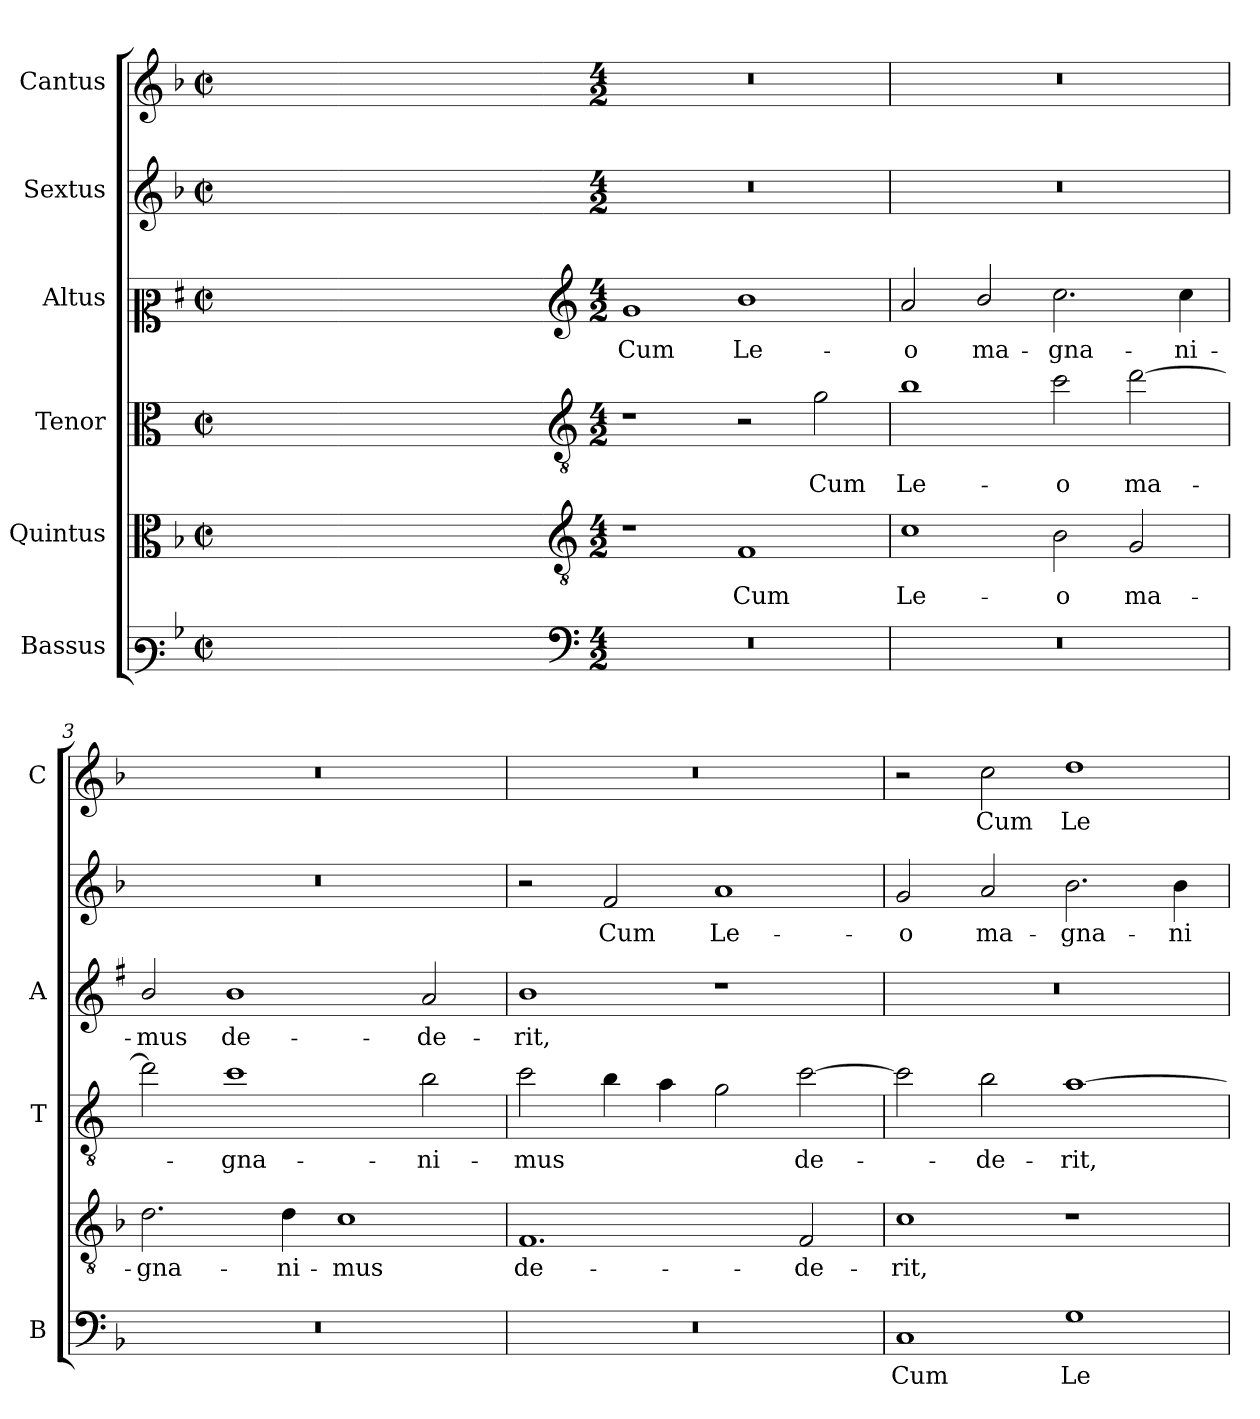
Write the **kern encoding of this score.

**kern	**text	**kern	**text	**kern	**text	**kern	**text	**kern	**text	**kern	**text
*part6	*part6	*part5	*part5	*part4	*part4	*part3	*part3	*part2	*part2	*part1	*part1
*staff6	*staff6	*staff5	*staff5	*staff4	*staff4	*staff3	*staff3	*staff2	*staff2	*staff1	*staff1
*I"Bassus	*	*I"Quintus	*	*I"Tenor	*	*I"Altus	*	*I"Sextus	*	*I"Cantus	*
*I'B	*	*	*	*I'T	*	*I'A	*	*	*	*I'C	*
*clefF3	*	*clefC3	*	*clefC3	*	*clefC2	*	*clefG2	*	*clefG2	*
*	*	*	*	*ITrd4c7	*	*ITrd1c2	*	*	*	*	*
*k[b-]	*	*k[b-]	*	*k[b-]	*	*k[b-]	*	*k[b-]	*	*k[b-]	*
*F:	*	*F:	*	*F:	*	*F:	*	*F:	*	*F:	*
*M2/2	*	*M2/2	*	*M2/2	*	*M2/2	*	*M2/2	*	*M2/2	*
*met(c|)	*	*met(c|)	*	*met(c|)	*	*met(c|)	*	*met(c|)	*	*met(c|)	*
=	=	=	=	=	=	=	=	=	=	=	=
1ryy	.	1ryy	.	1ryy	.	1ryy	.	1ryy	.	1ryy	.
=1X-	=1X-	=1X-	=1X-	=1X-	=1X-	=1X-	=1X-	=1X-	=1X-	=1X-	=1X-
4ryy	.	4ryy	.	4ryy	.	4ryy	.	4ryy	.	4ryy	.
4ryy	.	4ryy	.	4ryy	.	4ryy	.	4ryy	.	4ryy	.
4ryy	.	4ryy	.	4ryy	.	4ryy	.	4ryy	.	4ryy	.
4ryy	.	4ryy	.	4ryy	.	4ryy	.	4ryy	.	4ryy	.
=1-	=1-	=1-	=1-	=1-	=1-	=1-	=1-	=1-	=1-	=1-	=1-
*clefF4	*	*clefGv2	*	*clefGv2	*	*clefG2	*	*	*	*	*
*M4/2	*	*M4/2	*	*M4/2	*	*M4/2	*	*M4/2	*	*M4/2	*
!	!	!	!	!	!	!	!LO:LY:b	!	!	!	!
0r	.	1r	.	1r	.	1f	Cum	0r	.	0r	.
!	!	!	!LO:LY:b	!	!	!	!LO:LY:b	!	!	!	!
.	.	1F	Cum	2r	.	1a	Le-	.	.	.	.
!	!	!	!	!	!LO:LY:b	!	!	!	!	!	!
.	.	.	.	2c\	Cum	.	.	.	.	.	.
=2	=2	=2	=2	=2	=2	=2	=2	=2	=2	=2	=2
!	!	!	!LO:LY:b	!	!LO:LY:b	!	!LO:LY:b	!	!	!	!
0r	.	1c	Le-	1e	Le-	2g/	-o	0r	.	0r	.
!	!	!	!	!	!	!	!LO:LY:b	!	!	!	!
.	.	.	.	.	.	2a/	ma-	.	.	.	.
!	!	!	!LO:LY:b	!	!LO:LY:b	!	!LO:LY:b	!	!	!	!
.	.	2B-\	-o	2f\	-o	2.b-\	-gna-	.	.	.	.
!	!	!	!LO:LY:b	!	!LO:LY:b	!	!	!	!	!	!
.	.	2G/	ma-	[2g\	ma-	.	.	.	.	.	.
!	!	!	!	!	!	!	!LO:LY:b	!	!	!	!
.	.	.	.	.	.	4b-\	-ni-	.	.	.	.
=3	=3	=3	=3	=3	=3	=3	=3	=3	=3	=3	=3
!	!	!	!LO:LY:b	!	!	!	!LO:LY:b	!	!	!	!
0r	.	2.d\	-gna-	2g\]	.	2a/	-mus	0r	.	0r	.
!	!	!	!	!	!LO:LY:b	!	!LO:LY:b	!	!	!	!
.	.	.	.	1f	-gna-	1a	de-	.	.	.	.
!	!	!	!LO:LY:b	!	!	!	!	!	!	!	!
.	.	4d\	-ni-	.	.	.	.	.	.	.	.
!	!	!	!LO:LY:b	!	!	!	!	!	!	!	!
.	.	1c	-mus	.	.	.	.	.	.	.	.
!	!	!	!	!	!LO:LY:b	!	!LO:LY:b	!	!	!	!
.	.	.	.	2e\	-ni-	2g/	-de-	.	.	.	.
=4	=4	=4	=4	=4	=4	=4	=4	=4	=4	=4	=4
!	!	!	!LO:LY:b	!	!LO:LY:b	!	!LO:LY:b	!	!	!	!
0r	.	1.F	de-	2f\	-mus	1a	-rit,	2r	.	0r	.
!	!	!	!	!	!	!	!	!	!LO:LY:b	!	!
.	.	.	.	4e\	.	.	.	2f/	Cum	.	.
.	.	.	.	4d\	.	.	.	.	.	.	.
!	!	!	!	!	!	!	!	!	!LO:LY:b	!	!
.	.	.	.	2c\	.	1r	.	1a	Le-	.	.
!	!	!	!LO:LY:b	!	!LO:LY:b	!	!	!	!	!	!
.	.	2F/	-de-	[2f\	de-	.	.	.	.	.	.
=5	=5	=5	=5	=5	=5	=5	=5	=5	=5	=5	=5
!	!LO:LY:b	!	!LO:LY:b	!	!	!	!	!	!LO:LY:b	!	!
1C	Cum	1c	-rit,	2f\]	.	0r	.	2g/	-o	2r	.
!	!	!	!	!	!LO:LY:b	!	!	!	!LO:LY:b	!	!LO:LY:b
.	.	.	.	2e\	-de-	.	.	2a/	ma-	2cc\	Cum
!	!LO:LY:b	!	!	!	!LO:LY:b	!	!	!	!LO:LY:b	!	!LO:LY:b
1G	Le-	1r	.	[1d	-rit,	.	.	2.b-\	-gna-	1dd	Le-
!	!	!	!	!	!	!	!	!	!LO:LY:b	!	!
.	.	.	.	.	.	.	.	4b-\	-ni-	.	.
=	=	=	=	=	=	=	=	=	=	=	=
*-	*-	*-	*-	*-	*-	*-	*-	*-	*-	*-	*-
